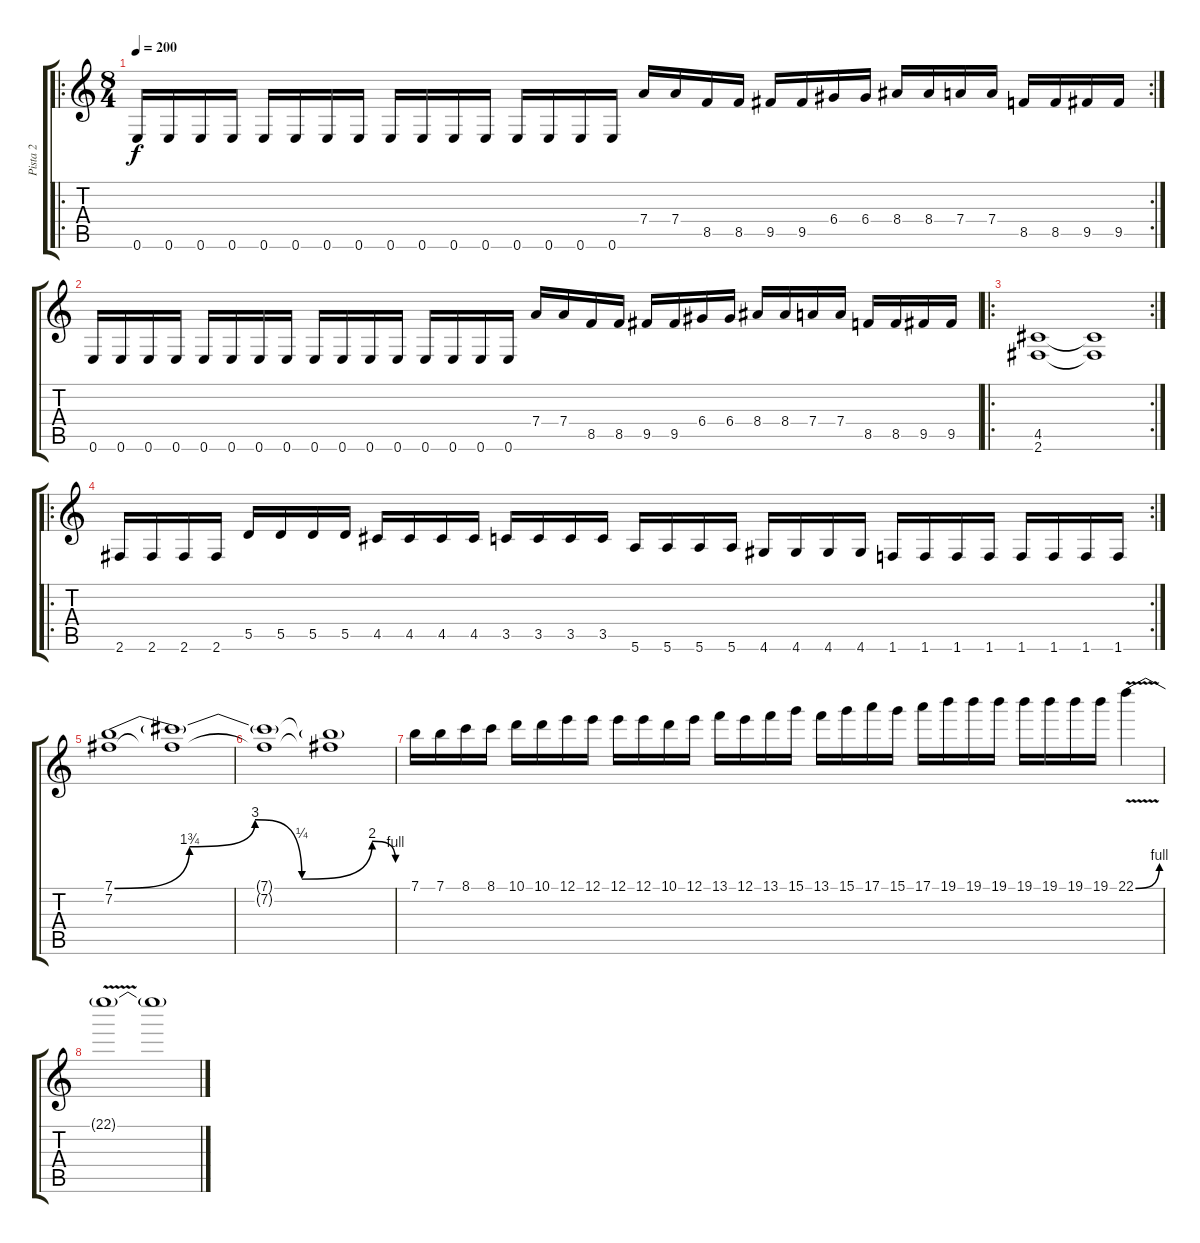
\track ("Pista 2" "Pista 2") {instrument distortionguitar}
\staff {score tabs}
\tuning (E4 B3 G3 D3 A2 E2) {hide}
\ro
\rc 2
\ts (8 4)
\tempo 200
\clef g2
\ks c
0.6.16{dy f} 0.6.16 0.6.16 0.6.16 0.6.16 0.6.16 0.6.16 0.6.16 0.6.16 0.6.16 0.6.16 0.6.16 0.6.16 0.6.16 0.6.16 0.6.16 7.4.16 7.4.16 8.5.16 8.5.16 9.5.16 9.5.16 6.4.16 6.4.16 8.4.16 8.4.16 7.4.16 7.4.16 8.5.16 8.5.16 9.5.16 9.5.16 |
0.6.16 0.6.16 0.6.16 0.6.16 0.6.16 0.6.16 0.6.16 0.6.16 0.6.16 0.6.16 0.6.16 0.6.16 0.6.16 0.6.16 0.6.16 0.6.16 7.4.16 7.4.16 8.5.16 8.5.16 9.5.16 9.5.16 6.4.16 6.4.16 8.4.16 8.4.16 7.4.16 7.4.16 8.5.16 8.5.16 9.5.16 9.5.16 |
\ro
\rc 2
(4.5 2.6).1 (4.5{t} 2.6{t}).1 |
\ro
\rc 2
2.6.16 2.6.16 2.6.16 2.6.16 5.5.16 5.5.16 5.5.16 5.5.16 4.5.16 4.5.16 4.5.16 4.5.16 3.5.16 3.5.16 3.5.16 3.5.16 5.6.16 5.6.16 5.6.16 5.6.16 4.6.16 4.6.16 4.6.16 4.6.16 1.6.16 1.6.16 1.6.16 1.6.16 1.6.16 1.6.16 1.6.16 1.6.16 |
(7.1{be (custom 0 0 16 7 30 12 40 1 55 8 60 4)} 7.2).1 (7.1{t} 7.2{t}).1 |
(7.1{t} 7.2{t}).1 (7.1{t} 7.2{t}).1 |
7.1.16 7.1.16 8.1.16 8.1.16 10.1.16 10.1.16 12.1.16 12.1.16 12.1.16 12.1.16 10.1.16 12.1.16 13.1.16 12.1.16 13.1.16 15.1.16 13.1.16 15.1.16 17.1.16 15.1.16 17.1.16 19.1.16 19.1.16 19.1.16 19.1.16 19.1.16 19.1.16 19.1.16 22.1{be (bend 0 0 60 4) v}.4 |
22.1{t}.1 22.1{t}.1
